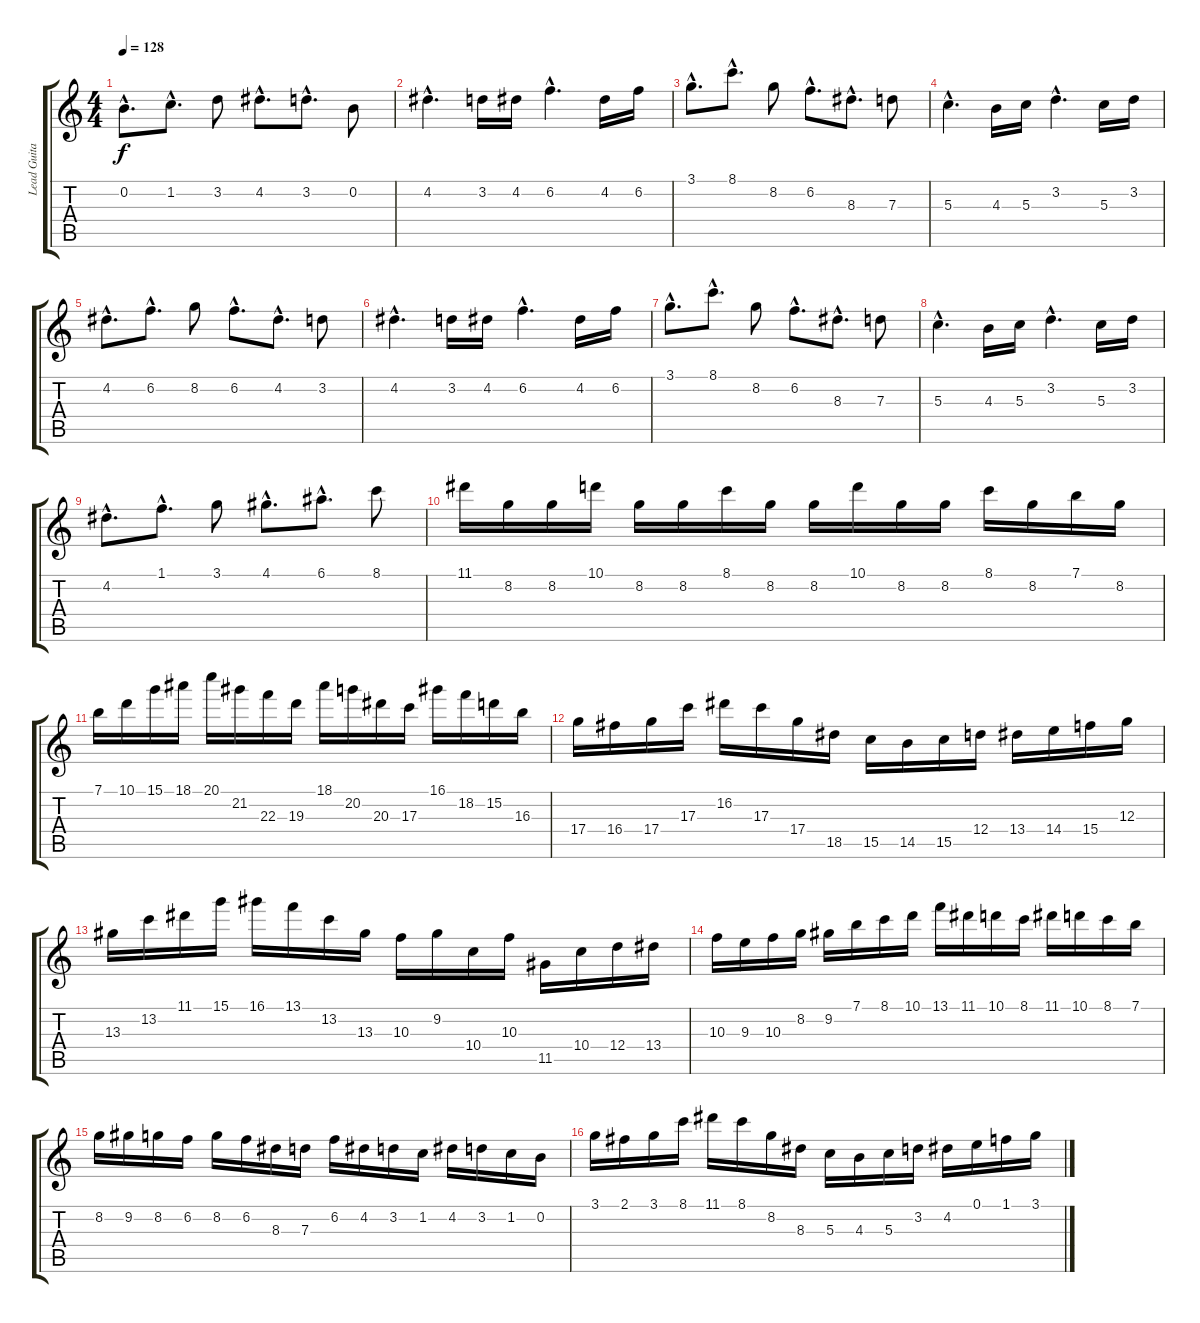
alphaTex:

\track ("Lead Guitar" "Lead Guita") {instrument distortionguitar}
\staff {score tabs}
\tuning (E4 B3 G3 D3 A2 E2) {hide}
\ts (4 4)
\tempo 128
\clef g2
\ks c
0.2{hac}.8{d dy f} 1.2{hac}.8{d} 3.2.8 4.2{hac}.8{d} 3.2{hac}.8{d} 0.2.8 |
4.2{hac}.4{d} 3.2.16 4.2.16 6.2{hac}.4{d} 4.2.16 6.2.16 |
3.1{hac}.8{d} 8.1{hac}.8{d} 8.2.8 6.2{hac}.8{d} 8.3{hac}.8{d} 7.3.8 |
5.3{hac}.4{d} 4.3.16 5.3.16 3.2{hac}.4{d} 5.3.16 3.2.16 |
4.2{hac}.8{d} 6.2{hac}.8{d} 8.2.8 6.2{hac}.8{d} 4.2{hac}.8{d} 3.2.8 |
4.2{hac}.4{d} 3.2.16 4.2.16 6.2{hac}.4{d} 4.2.16 6.2.16 |
3.1{hac}.8{d} 8.1{hac}.8{d} 8.2.8 6.2{hac}.8{d} 8.3{hac}.8{d} 7.3.8 |
5.3{hac}.4{d} 4.3.16 5.3.16 3.2{hac}.4{d} 5.3.16 3.2.16 |
4.2{hac}.8{d} 1.1{hac}.8{d} 3.1.8 4.1{hac}.8{d} 6.1{hac}.8{d} 8.1.8 |
11.1.16 8.2.16 8.2.16 10.1.16 8.2.16 8.2.16 8.1.16 8.2.16 8.2.16 10.1.16 8.2.16 8.2.16 8.1.16 8.2.16 7.1.16 8.2.16 |
7.1.16 10.1.16 15.1.16 18.1.16 20.1.16 21.2.16 22.3.16 19.3.16 18.1.16 20.2.16 20.3.16 17.3.16 16.1.16 18.2.16 15.2.16 16.3.16 |
17.4.16 16.4.16 17.4.16 17.3.16 16.2.16 17.3.16 17.4.16 18.5.16 15.5.16 14.5.16 15.5.16 12.4.16 13.4.16 14.4.16 15.4.16 12.3.16 |
13.3.16 13.2.16 11.1.16 15.1.16 16.1.16 13.1.16 13.2.16 13.3.16 10.3.16 9.2.16 10.4.16 10.3.16 11.5.16 10.4.16 12.4.16 13.4.16 |
10.3.16 9.3.16 10.3.16 8.2.16 9.2.16 7.1.16 8.1.16 10.1.16 13.1.16 11.1.16 10.1.16 8.1.16 11.1.16 10.1.16 8.1.16 7.1.16 |
8.2.16 9.2.16 8.2.16 6.2.16 8.2.16 6.2.16 8.3.16 7.3.16 6.2.16 4.2.16 3.2.16 1.2.16 4.2.16 3.2.16 1.2.16 0.2.16 |
3.1.16 2.1.16 3.1.16 8.1.16 11.1.16 8.1.16 8.2.16 8.3.16 5.3.16 4.3.16 5.3.16 3.2.16 4.2.16 0.1.16 1.1.16 3.1.16
